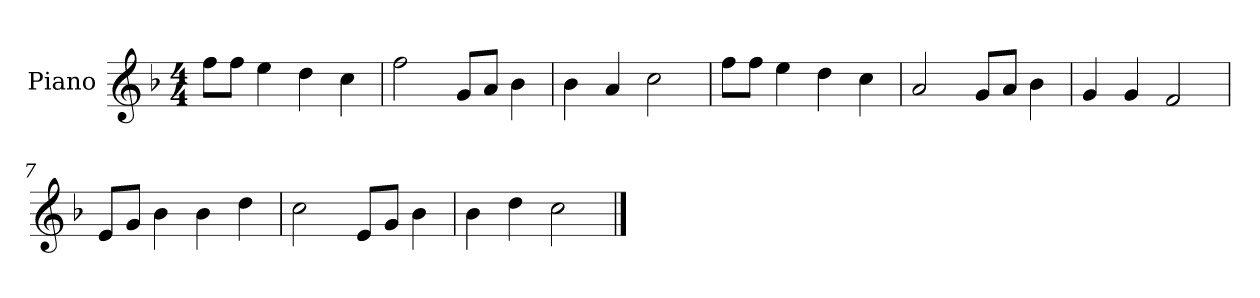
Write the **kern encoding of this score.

**kern
*part1
*staff1
*I"Piano
*I'P-no
*clefG2
*k[b-]
*M4/4
*MM90
=1
8ff\L
8ff\J
4ee\
4dd\
4cc\
=2
2ff\
8g/L
8a/J
4b-\
=3
4b-\
4a/
2cc\
=4
8ff\L
8ff\J
4ee\
4dd\
4cc\
=5
2a/
8g/L
8a/J
4b-\
=6
4g/
4g/
2f/
=7
8e/L
8g/J
4b-\
4b-\
4dd\
=8
2cc\
8e/L
8g/J
4b-\
!!LO:LB:g=z
=9
4b-\
4dd\
2cc\
==
*-
